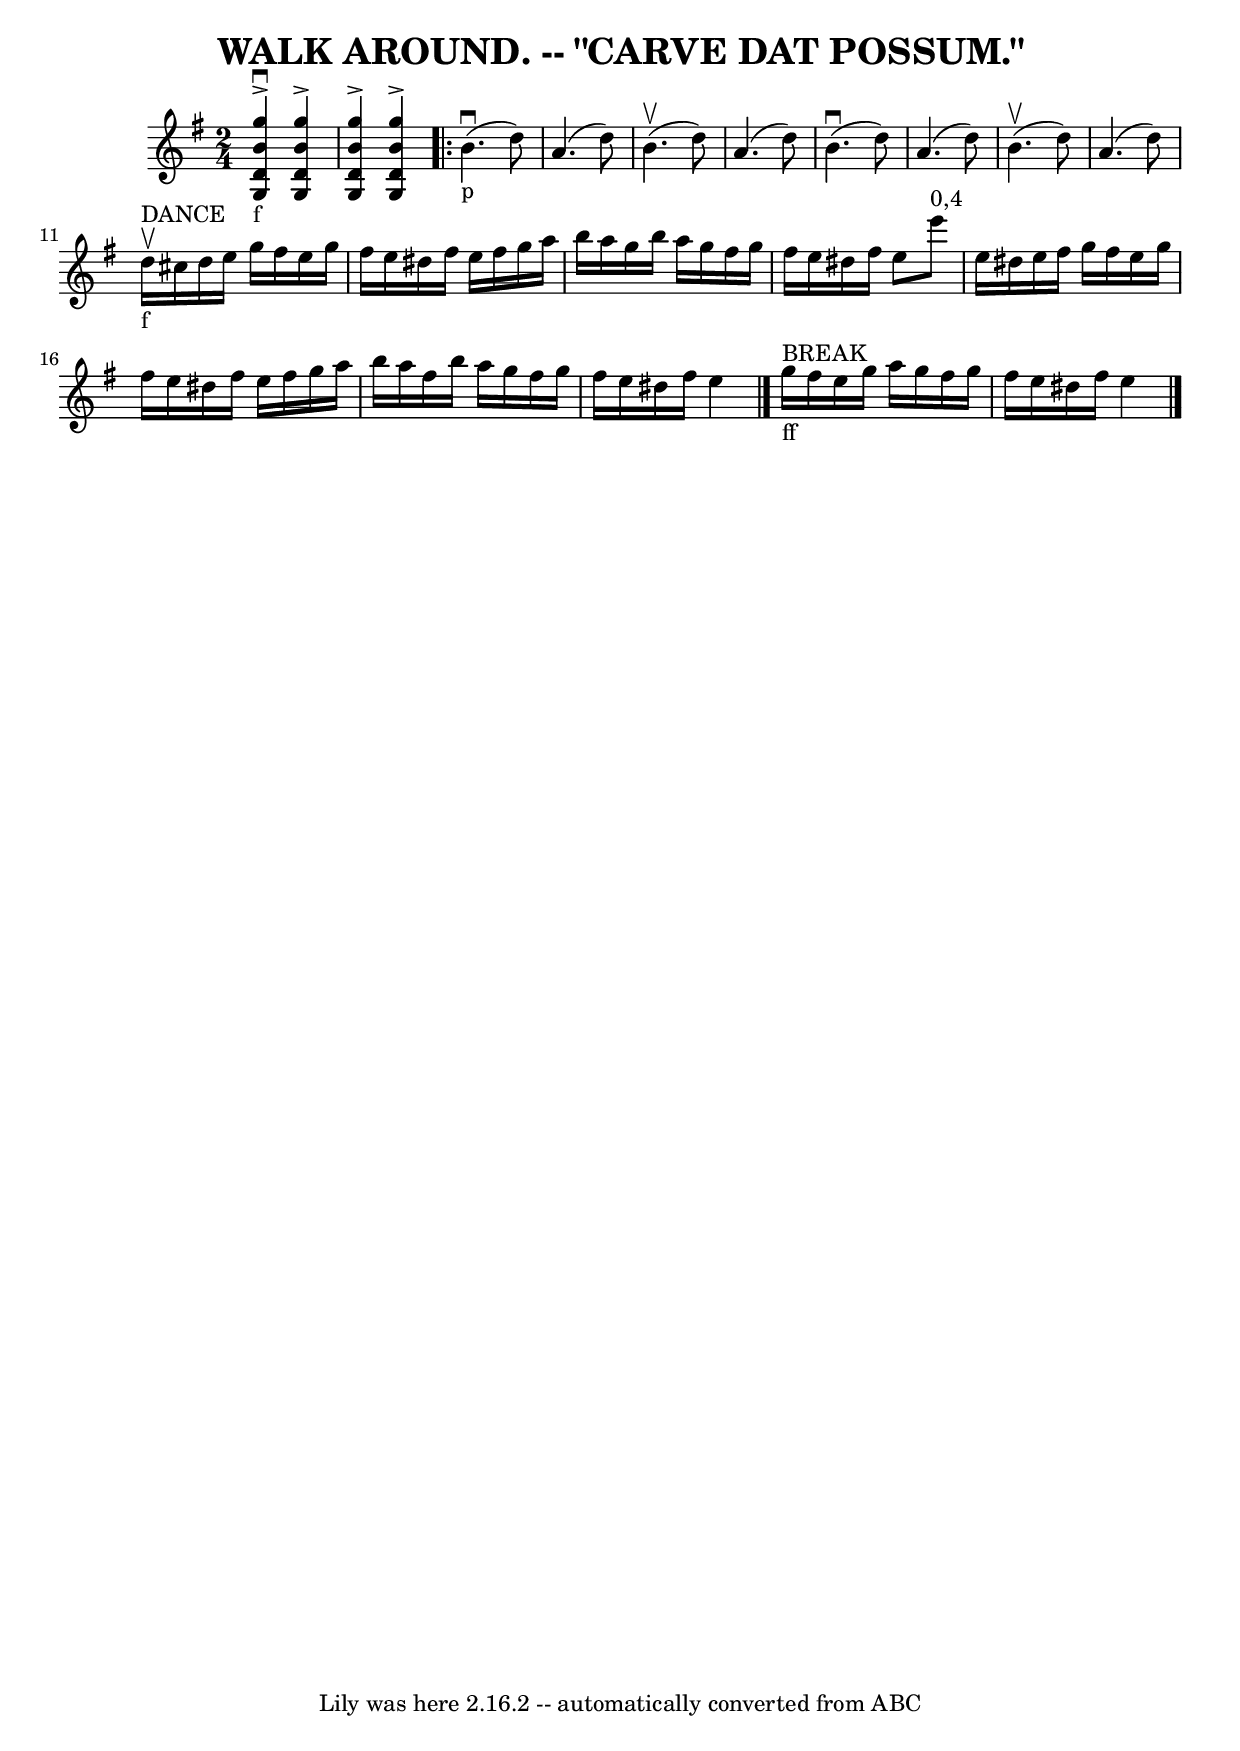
\version "2.16.2"
\include "Mammoth.ily"
\header {
  %% book = "Coles pg 26.1"
  crossRefNumber = "1"
  footnotes = "\\\\I = start crescendo hairpin, L = end crescendo hairpin"
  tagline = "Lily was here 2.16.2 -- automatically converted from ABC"
  title = "WALK AROUND. -- \"CARVE DAT POSSUM.\""

}
voicedefault =  {


  \time 2/4 
  \key g \major
     << g''4_"f"^\accent^\downbow b'4 d'4 g4  
		     >>   << g''4^\accent b'4 d'4 g4   >>   |
  << g''4 
     ^\accent b'4 d'4 g4   >>   << g''4^\accent b'4 d'4 g4   >>   

  \repeat volta 2 {
    b'4._"p"(^\downbow d''8)   |
    a'4. (
    d''8) |
    b'4.^\upbow(d''8)   |
    a'4. (d''8)   
    |
    b'4.^\downbow(d''8)   |
    a'4. (d''8)   
    |
    b'4.^\upbow(d''8)   |
    a'4. (d''8)   |
    
    d''16_"f"^"DANCE"^\upbow cis''16 d''16 e''16 g''16    
    fis''16 e''16 g''16    |
    fis''16 e''16 dis''16 fis''16  
    e''16 fis''16 g''16 a''16    |
    b''16 a''16 g''16    
    b''16 a''16 g''16 fis''16 g''16    |
    fis''16 e''16    
    dis''16 fis''16 e''8 e'''8^"0,4"   |
    e''16 dis''16    
    e''16 fis''16 g''16 fis''16 e''16 g''16    |
    fis''16    
    e''16 dis''16 fis''16 e''16 fis''16 g''16 a''16    |
    
    b''16 a''16 fis''16 b''16 a''16 g''16 fis''16 g''16    
    |
    fis''16 e''16 dis''16 fis''16 e''4    \bar "|."         
    g''16_"ff"^"BREAK" fis''16 e''16 g''16 a''16 g''16 fis''16    
    g''16    |
    fis''16 e''16 dis''16 fis''16 e''4    \bar "|." 
    
  }

}

\score{
  <<

    \context Staff="default"
    {
      \voicedefault 
      
    }

  >>
  \layout {
    
  }
  \midi {
  }

}
